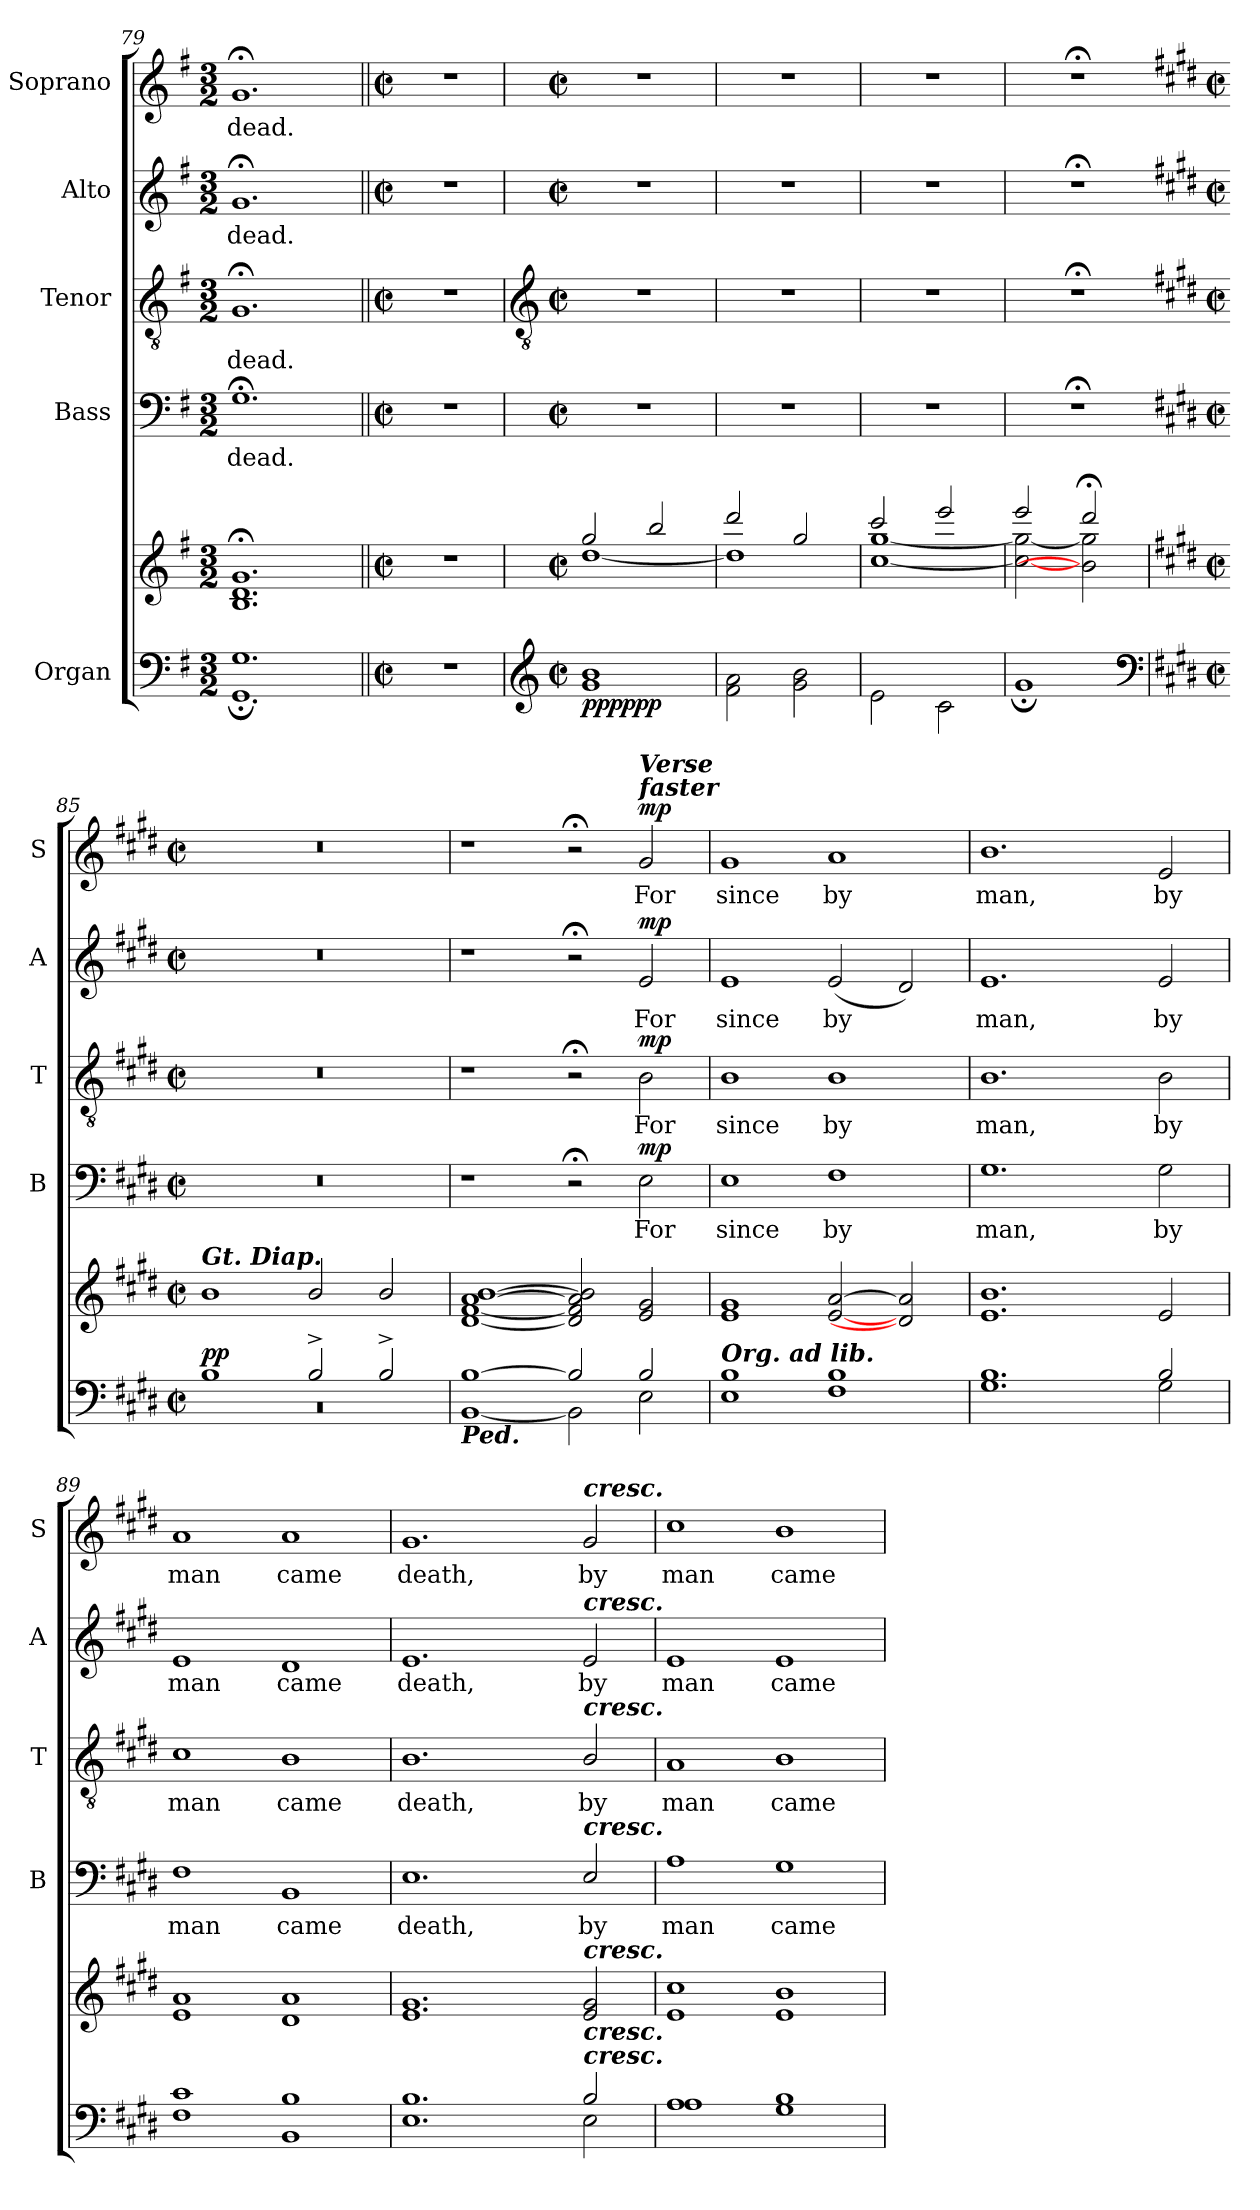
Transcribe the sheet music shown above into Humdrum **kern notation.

**kern	**kern	**dynam	**kern	**text	**dynam	**kern	**text	**dynam	**kern	**text	**dynam	**kern	**text	**dynam
*part5	*part5	*part5	*part4	*part4	*part4	*part3	*part3	*part3	*part2	*part2	*part2	*part1	*part1	*part1
*staff6	*staff5	*staff5/6	*staff4	*staff4	*staff4	*staff3	*staff3	*staff3	*staff2	*staff2	*staff2	*staff1	*staff1	*staff1
*I"Organ	*	*	*I"Bass	*	*	*I"Tenor	*	*	*I"Alto	*	*	*I"Soprano	*	*
*	*	*	*I'B	*	*	*I'T	*	*	*I'A	*	*	*I'S	*	*
*clefF4	*clefG2	*	*clefF4	*	*	*clefGv2	*	*	*clefG2	*	*	*clefG2	*	*
*k[f#]	*k[f#]	*	*k[f#]	*	*	*k[f#]	*	*	*k[f#]	*	*	*k[f#]	*	*
*G:	*G:	*	*G:	*	*	*G:	*	*	*G:	*	*	*G:	*	*
*M3/2	*M3/2	*	*M3/2	*	*	*M3/2	*	*	*M3/2	*	*	*M3/2	*	*
=79	=79	=79	=79	=79	=79	=79	=79	=79	=79	=79	=79	=79	=79	=79
!LO:N:vis=1	!	!	!	!LO:LY:b	!	!	!LO:LY:b	!	!	!LO:LY:b	!	!	!LO:LY:b	!
*^	*	*	*	*	*	*	*	*	*	*	*	*	*	*
1.ryy	1.GG\; 1.G\;	1.B;< 1.d;< 1.g;<	.	1.G;<	dead.	.	1.G;<	dead.	.	1.g;<	dead.	.	1.g;<	dead.	.
*v	*v	*	*	*	*	*	*	*	*	*	*	*	*	*	*
=80||	=80||	=80||	=80||	=80||	=80||	=80||	=80||	=80||	=80||	=80||	=80||	=80||	=80||	=80||
*M2/2	*M2/2	*	*M2/2	*	*	*M2/2	*	*	*M2/2	*	*	*M2/2	*	*
*met(c|)	*met(c|)	*	*met(c|)	*	*	*met(c|)	*	*	*met(c|)	*	*	*met(c|)	*	*
1r	1r	.	1r	.	.	1r	.	.	1r	.	.	1r	.	.
!!LO:LB:g=z
=81	=81	=81	=81	=81	=81	=81	=81	=81	=81	=81	=81	=81	=81	=81
*clefG2	*	*	*	*	*	*clefGv2	*	*	*	*	*	*	*	*
*M2/2	*M2/2	*	*M2/2	*	*	*M2/2	*	*	*M2/2	*	*	*M2/2	*	*
*met(c|)	*met(c|)	*	*met(c|)	*	*	*met(c|)	*	*	*met(c|)	*	*	*met(c|)	*	*
*	*MM160	*	*	*	*	*	*	*	*	*	*	*	*	*
*^	*^	*	*	*	*	*	*	*	*	*	*	*	*	*
!	!	!	!	!LO:DY:b=2	!	!	!	!	!	!	!	!	!	!	!	!
!	!	!	!	!LO:DY:n=1:b	!	!	!	!	!	!	!	!	!	!	!	!
!	!	!	!	!LO:DY:n=2:b	!	!	!	!	!	!	!	!	!	!	!	!
1ryy	1g 1b	2gg/	[1dd\	pp pp pp	1r	.	.	1r	.	.	1r	.	.	1r	.	.
.	.	2bb/	.	.	.	.	.	.	.	.	.	.	.	.	.	.
=82	=82	=82	=82	=82	=82	=82	=82	=82	=82	=82	=82	=82	=82	=82	=82	=82
1ryy	2f# 2a	2ddd/	1dd\]	.	1r	.	.	1r	.	.	1r	.	.	1r	.	.
.	2g 2b	2gg/	.	.	.	.	.	.	.	.	.	.	.	.	.	.
=83	=83	=83	=83	=83	=83	=83	=83	=83	=83	=83	=83	=83	=83	=83	=83	=83
1ryy	2e	2ccc/	[1cc\ [1gg\	.	1r	.	.	1r	.	.	1r	.	.	1r	.	.
.	2c	2eee/	.	.	.	.	.	.	.	.	.	.	.	.	.	.
=84	=84	=84	=84	=84	=84	=84	=84	=84	=84	=84	=84	=84	=84	=84	=84	=84
1ryy	1g;	2eee/	2cc\_ 2gg\_	.	1r;<	.	.	1r;<	.	.	1r;<	.	.	1r;<	.	.
.	.	2ddd;</	2b\] 2gg\]	.	.	.	.	.	.	.	.	.	.	.	.	.
*clefF4	*	*	*	*	*	*	*	*	*	*	*	*	*	*	*	*
=85	=85	=85	=85	=85||	=85||	=85||	=85||	=85||	=85||	=85||	=85||	=85||	=85||	=85||	=85||	=85||
*k[f#c#g#d#]	*	*k[f#c#g#d#]	*	*	*k[f#c#g#d#]	*	*	*k[f#c#g#d#]	*	*	*k[f#c#g#d#]	*	*	*k[f#c#g#d#]	*	*
*E:	*	*E:	*	*	*E:	*	*	*E:	*	*	*E:	*	*	*E:	*	*
*M4/2	*	*M4/2	*	*	*M4/2	*	*	*M4/2	*	*	*M4/2	*	*	*M4/2	*	*
*met(c|)	*	*met(c|)	*	*	*met(c|)	*	*	*met(c|)	*	*	*met(c|)	*	*	*met(c|)	*	*
!	!	!LO:TX:a:Bi:t=Gt. Diap.	!	!	!	!	!	!	!	!	!	!	!	!	!	!
!	!	!	!	!LO:DY:a=2	!	!	!	!	!	!	!	!	!	!	!	!
!	!	!	!	!LO:DY:n=1:b	!	!	!	!	!	!	!	!	!	!	!	!
1B/	0r	1b/	1ryy	p p	0r	.	.	0r	.	.	0r	.	.	0r	.	.
2B^/	.	2b/	1ryy	.	.	.	.	.	.	.	.	.	.	.	.	.
2B^/	.	2b/	.	.	.	.	.	.	.	.	.	.	.	.	.	.
=86	=86	=86	=86	=86	=86	=86	=86	=86	=86	=86	=86	=86	=86	=86	=86	=86
!LO:TX:b:Bi:t=Ped.	!	!	!	!	!	!	!	!	!	!	!	!	!	!	!	!
[1B/	[1BB	[1d#/ [1f#/ [1a/ [1b/	1ryy	.	1r	.	.	1r	.	.	1r	.	.	1r	.	.
2B/]	2BB\]	2d#/] 2f#/] 2a/] 2b/]	1ryy	.	2r;<	.	.	2r;<	.	.	2r;<	.	.	2r;<	.	.
!	!	!	!	!	!	!	!	!	!	!	!	!	!	!LO:TX:a:Bi:t=Verse\nfaster	!	!
!	!	!	!	!	!	!LO:LY:b	!LO:DY:b	!	!LO:LY:b	!LO:DY:b	!	!LO:LY:b	!LO:DY:b	!	!LO:LY:b	!LO:DY:b
2B/	2E	2e/ 2g#/	.	.	2E	For	mp	2B	For	mp	2e	For	mp	2g#	For	mp
=87	=87	=87	=87	=87	=87	=87	=87	=87	=87	=87	=87	=87	=87	=87	=87	=87
!LO:TX:a:Bi:t=Org. ad lib.	!	!	!	!	!	!	!	!	!	!	!	!	!	!	!	!
!	!	!	!	!	!	!LO:LY:b	!	!	!LO:LY:b	!	!	!LO:LY:b	!	!	!LO:LY:b	!
1B/	1E	1e/ 1g#/	1ryy	.	1E	since	.	1B	since	.	1e	since	.	1g#	since	.
!	!	!	!	!	!	!LO:LY:b	!	!	!LO:LY:b	!	!	!LO:LY:b	!	!	!LO:LY:b	!
1B/	1F#	[2e/ [2a/	1ryy	.	1F#	by	.	1B	by	.	(<2e	by	.	1a	by	.
.	.	2d#/] 2a/]	.	.	.	.	.	.	.	.	2d#)	.	.	.	.	.
=88	=88	=88	=88	=88	=88	=88	=88	=88	=88	=88	=88	=88	=88	=88	=88	=88
!	!	!	!	!	!	!LO:LY:b	!	!	!LO:LY:b	!	!	!LO:LY:b	!	!	!LO:LY:b	!
1.B/	1.G#	1.e/ 1.b/	1ryy	.	1.G#	man,	.	1.B	man,	.	1.e	man,	.	1.b	man,	.
.	.	.	1ryy	.	.	.	.	.	.	.	.	.	.	.	.	.
!	!	!	!	!	!	!LO:LY:b	!	!	!LO:LY:b	!	!	!LO:LY:b	!	!	!LO:LY:b	!
2B/	2G#	2e/	.	.	2G#	by	.	2B	by	.	2e	by	.	2e	by	.
=89	=89	=89	=89	=89	=89	=89	=89	=89	=89	=89	=89	=89	=89	=89	=89	=89
!	!	!	!	!	!	!LO:LY:b	!	!	!LO:LY:b	!	!	!LO:LY:b	!	!	!LO:LY:b	!
1c#/	1F#	1e/ 1a/	1ryy	.	1F#	man	.	1c#	man	.	1e	man	.	1a	man	.
!	!	!	!	!	!	!LO:LY:b	!	!	!LO:LY:b	!	!	!LO:LY:b	!	!	!LO:LY:b	!
1B/	1BB	1d#/ 1a/	1ryy	.	1BB	came	.	1B	came	.	1d#	came	.	1a	came	.
=90	=90	=90	=90	=90	=90	=90	=90	=90	=90	=90	=90	=90	=90	=90	=90	=90
!	!	!	!	!	!	!LO:LY:b	!	!	!LO:LY:b	!	!	!LO:LY:b	!	!	!LO:LY:b	!
1.B/	1.E	1.e/ 1.g#/	1ryy	.	1.E	death,	.	1.B	death,	.	1.e	death,	.	1.g#	death,	.
.	.	.	1ryy	.	.	.	.	.	.	.	.	.	.	.	.	.
!	!	!	!	!	!	!	!	!	!	!	!	!	!	!LO:TX:a:Bi:t=cresc.	!	!
!	!	!	!	!	!	!	!	!	!	!	!LO:TX:a:Bi:t=cresc.	!	!	!	!	!
!	!	!	!	!	!	!	!	!LO:TX:a:Bi:t=cresc.	!	!	!	!	!	!	!	!
!	!	!	!	!	!LO:TX:a:Bi:t=cresc.	!	!	!	!	!	!	!	!	!	!	!
!	!	!LO:TX:a:Bi:t=cresc.	!	!	!	!	!	!	!	!	!	!	!	!	!	!
!LO:TX:a:Bi:t=cresc.	!	!	!	!	!	!	!	!	!	!	!	!	!	!	!	!
!LO:TX:a:Bi:t=cresc.	!	!	!	!	!	!	!	!	!	!	!	!	!	!	!	!
!	!	!	!	!	!	!LO:LY:b	!	!	!LO:LY:b	!	!	!LO:LY:b	!	!	!LO:LY:b	!
2B/	2E\	2e/ 2g#/	.	.	2E/	by	.	2B/	by	.	2e	by	.	2g#	by	.
=91	=91	=91	=91	=91	=91	=91	=91	=91	=91	=91	=91	=91	=91	=91	=91	=91
!	!	!	!	!	!	!LO:LY:b	!	!	!LO:LY:b	!	!	!LO:LY:b	!	!	!LO:LY:b	!
1A/	1A	1e/ 1cc#/	1ryy	.	1A	man	.	1A	man	.	1e	man	.	1cc#	man	.
!	!	!	!	!	!	!LO:LY:b	!	!	!LO:LY:b	!	!	!LO:LY:b	!	!	!LO:LY:b	!
1B/	1G#	1e/ 1b/	1ryy	.	1G#	came	.	1B	came	.	1e	came	.	1b	came	.
*v	*v	*	*	*	*	*	*	*	*	*	*	*	*	*	*	*
*	*v	*v	*	*	*	*	*	*	*	*	*	*	*	*	*
=	=	=	=	=	=	=	=	=	=	=	=	=	=	=
*-	*-	*-	*-	*-	*-	*-	*-	*-	*-	*-	*-	*-	*-	*-
